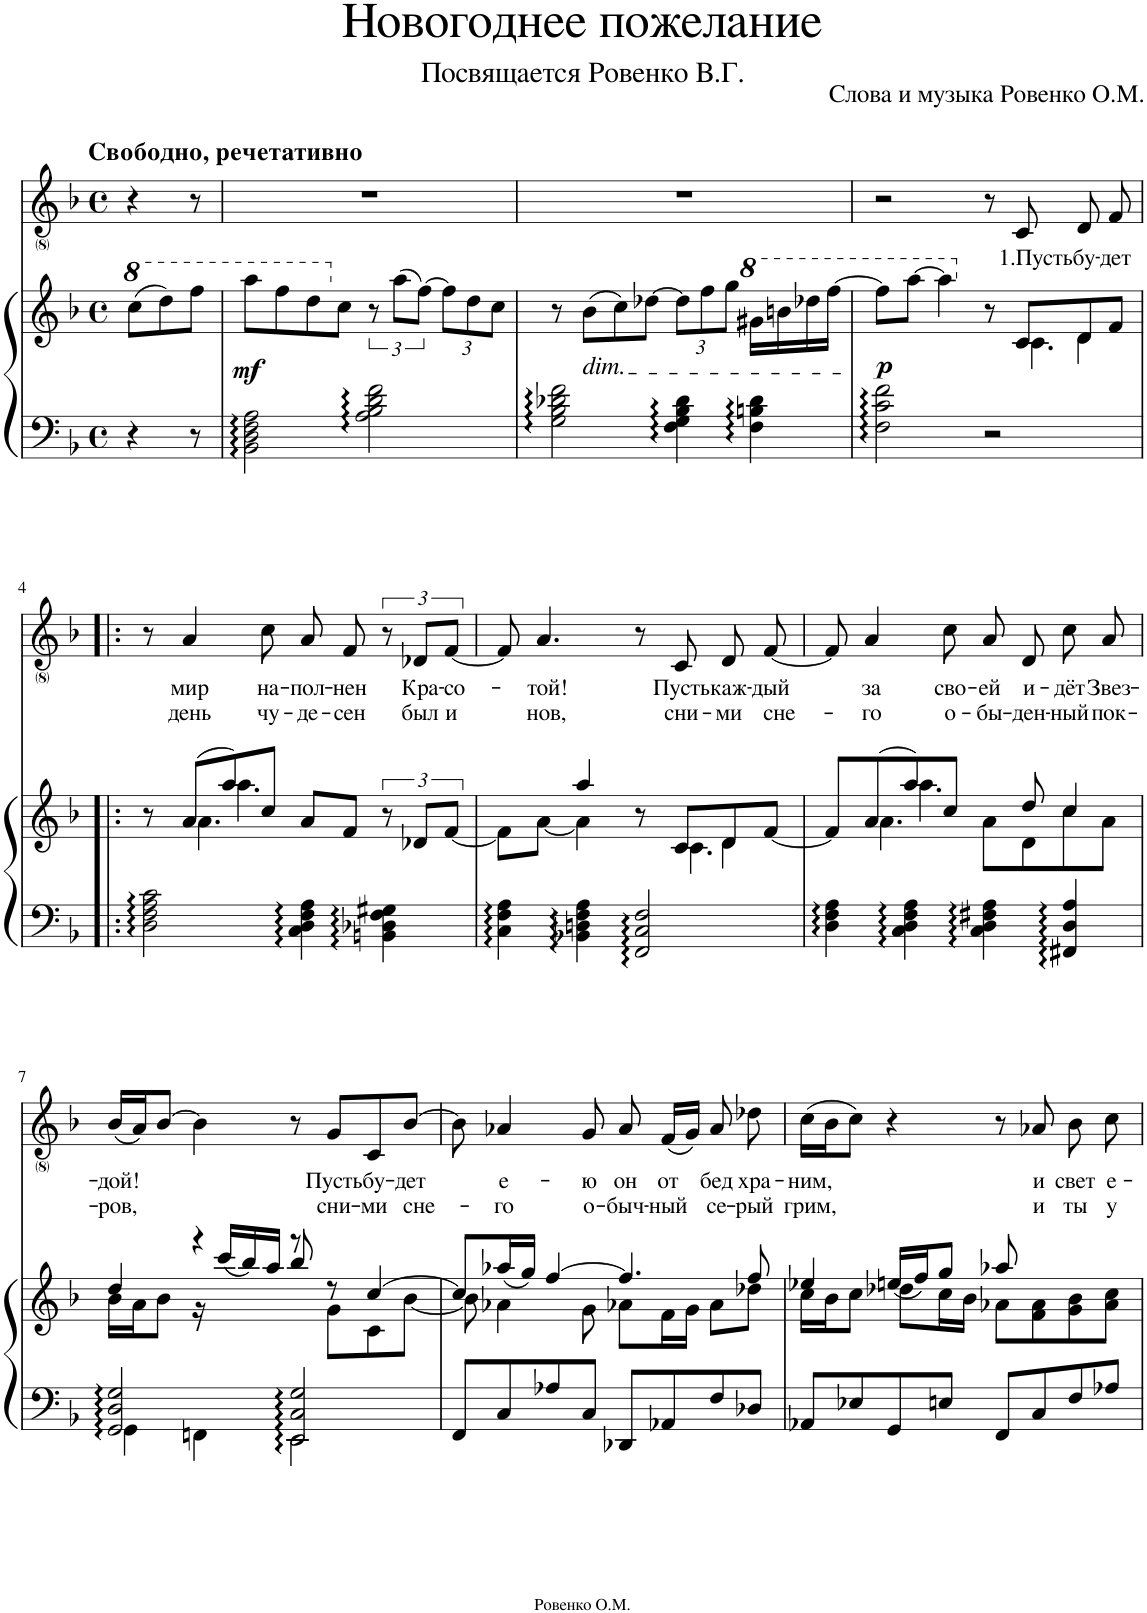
**kern	**kern	**dynam	**kern	**text	**text
*part2	*part2	*part2	*part1	*part1	*part1
*staff3	*staff2	*staff2/3	*staff1	*staff1	*staff1
*I"Piano	*	*	*I"Voice	*	*
*I'Pno	*	*	*	*	*
*clefF4	*clefG2	*	*clefG2	*	*
*k[b-]	*k[b-]	*	*k[b-]	*	*
*M4/4	*M4/4	*	*M4/4	*	*
*met(c)	*met(c)	*	*met(c)	*	*
*	*8va	*	*	*	*
=	=	=	=	=	=
!	!	!	!LO:TX:a:B:t=Свободно, речетативно	!	!
4r	(8ccc\L	.	4r	.	.
.	8ddd\)	.	.	.	.
8r	8fff\J	.	8r	.	.
=1	=1	=1	=1	=1	=1
*	*X8va	*	*	*	*
!	!	!LO:DY:b	!	!	!
2BB-\ 2D\ 2F\ 2A\	8aa\L	mf	1r	.	.
.	8ff\	.	.	.	.
.	8dd\	.	.	.	.
.	8cc\J	.	.	.	.
2A\ 2B-\ 2d\ 2f\	12r	.	.	.	.
.	(12aa\L	.	.	.	.
.	[12ff\J)	.	.	.	.
*	*Xbrackettup	*	*	*	*
.	12ff\L]	.	.	.	.
.	12dd\	.	.	.	.
.	12cc\J	.	.	.	.
=2	=2	=2	=2	=2	=2
2G\ 2B-\ 2d-X\ 2f\	8r	.	1r	.	.
!	!LO:TX:b:i:t=dim.	!	!	!	!
.	(8b-\L	.	.	.	.
.	8cc\)	.	.	.	.
.	[8dd-X\J	.	.	.	.
4F\ 4G\ 4B-\ 4d-\	12dd-\L]	.	.	.	.
.	12ff\	.	.	.	.
.	12gg\J	.	.	.	.
*	*8va	*	*	*	*
4F\ 4Bn\ 4d-\	16gg#X\LL	.	.	.	.
.	16bbn\	.	.	.	.
.	16ddd-X\	.	.	.	.
.	[16fff\JJ	.	.	.	.
=3	=3	=3	=3	=3	=3
*	*X8va	*	*	*	*
*	*^	*	*	*	*
*	*	*^	*	*	*	*
!	!	!	!	!LO:DY:b	!	!	!
2F\ 2c\ 2f\	8ff\L]	2.ryy	8ryy	p	2r	.	.
*	*	*v	*v	*	*	*	*
.	[8aa\J	.	.	.	.	.
.	4aa\]	.	.	.	.	.
2r	8r	.	.	8r	.	.
*	*	*^	*	*	*	*
!	!	!	!	!	!	!LO:LY:b	!
.	8c/L	.	4.c\	.	8c/	1.Пусть	.
!	!	!	!	!	!	!LO:LY:b	!
.	8d/	4d\	.	.	8d/	бу-	.
!	!	!	!	!	!	!LO:LY:b	!
.	8f/J	.	.	.	8f/	-дет	.
!!LO:LB:g=z
=4!|:	=4!|:	=4!|:	=4!|:	=4!|:	=4!|:	=4!|:	=4!|:
2D\ 2F\ 2A\ 2c\	8r	8ryy	4ryy	.	8r	.	.
!	!	!	!	!	!	!LO:LY:b	!LO:LY:b
.	(8a/L	4.a\	.	.	4a/	мир	день
.	8aa/)	.	4.aa\	.	.	.	.
!	!	!	!	!	!	!LO:LY:b	!LO:LY:b
.	8cc/J	.	.	.	8cc\	на-	чу-
!	!	!	!	!	!	!LO:LY:b	!LO:LY:b
4C\ 4D\ 4F\ 4A\	8a/L	2ryy	.	.	8a/	-пол-	-де-
!	!	!	!	!	!	!LO:LY:b	!LO:LY:b
.	8f/J	.	4.ryy	.	8f/	-нен	-сен
*	*brackettup	*	*	*	*	*	*
4BBn\ 4D-X\ 4F\ 4G#X\	12r	.	.	.	12r	.	.
!	!	!	!	!	!	!LO:LY:b	!LO:LY:b
.	12d-X/L	.	.	.	12d-X/L	Кра-	был
!	!	!	!	!	!	!LO:LY:b	!LO:LY:b
.	[<12f/J	.	.	.	[12f/J	-со-	и
=5	=5	=5	=5	=5	=5	=5	=5
4C\ 4F\ 4A\	8f\L]	4ryy	2.ryy	.	8f/]	.	.
!	!	!	!	!	!	!LO:LY:b	!LO:LY:b
.	[8a\J	.	.	.	4.a/	-той!	нов,
4BB-X\ 4Dn\ 4F\ 4A\	4a\]	4aa/	.	.	.	.	.
2FF/ 2C/ 2F/	8r	8ryy	.	.	8r	.	.
!	!	!	!	!	!	!LO:LY:b	!LO:LY:b
.	8c/L	4.c\	.	.	8c/	Пусть	сни-
!	!	!	!	!	!	!LO:LY:b	!LO:LY:b
.	8d/	.	4d\	.	8d/	каж-	-ми
!	!	!	!	!	!	!LO:LY:b	!LO:LY:b
.	[<8f/J	.	.	.	[8f/	-дый	сне-
=6	=6	=6	=6	=6	=6	=6	=6
4D\ 4F\ 4A\	8f/L]	8ryy	4ryy	.	8f/]	.	.
!	!	!	!	!	!	!LO:LY:b	!LO:LY:b
.	(8a/	4.a\	.	.	4a/	-за	го
4C\ 4D\ 4F\ 4A\	8aa/)	.	4.aa\	.	.	.	.
!	!	!	!	!	!	!LO:LY:b	!LO:LY:b
.	8cc/J	.	.	.	8cc\	сво-	о-
!	!	!	!	!	!	!LO:LY:b	!LO:LY:b
4C\ 4D\ 4F#X\ 4A\	8a\L	2ryy	.	.	8a/	-ей	-бы-
!	!	!	!	!	!	!LO:LY:b	!LO:LY:b
.	8d\	.	8dd/	.	8d/	и-	-ден-
!	!	!	!	!	!	!LO:LY:b	!LO:LY:b
4FF#X/ 4D/ 4A/	8cc\	.	4cc/	.	8cc\	-дёт	-ный
!	!	!	!	!	!	!LO:LY:b	!LO:LY:b
.	8a\J	.	.	.	8a/	Звез-	пок-
*	*	*v	*v	*	*	*	*
!!LO:LB:g=z
=7	=7	=7	=7	=7	=7	=7
*^	*	*	*	*	*	*
!	!	!	!	!	!	!LO:LY:b	!LO:LY:b
4GG\	2GG/ 2D/ 2G/	16b-\LL	4dd/	.	(16b-/LL	-дой!	-ров,
.	.	16a\J	.	.	16a/J)	.	.
.	.	8b-\J	.	.	[8b-/J	.	.
4FFn\	.	4r	16r	.	4b-\]	.	.
.	.	.	(16ccc/LL	.	.	.	.
.	.	.	16bb-/)	.	.	.	.
.	.	.	16aa/JJ	.	.	.	.
2EE\	2EE/ 2C/ 2G/	8r	8bb-/	.	8r	.	.
!	!	!	!	!	!	!LO:LY:b	!LO:LY:b
.	.	8g\L	8r	.	8g/L	Пусть	сни-
!	!	!	!	!	!	!LO:LY:b	!LO:LY:b
.	.	8c\	[4cc/	.	8c/	бу-	-ми
!	!	!	!	!	!	!LO:LY:b	!LO:LY:b
.	.	[8b-\J	.	.	[8b-/J	-дет	сне-
*v	*v	*	*	*	*	*	*
=8	=8	=8	=8	=8	=8	=8
8FF/L	8b-\]	8cc/L]	.	8b-\]	.	.
!	!	!	!	!	!LO:LY:b	!LO:LY:b
8C/	4a-X\	(16aa-X/L	.	4a-X/	е-	-го
.	.	16gg/JJ)	.	.	.	.
8A-X/	.	[4ff/	.	.	.	.
!	!	!	!	!	!LO:LY:b	!LO:LY:b
8C/J	8g\	.	.	8g/	-ю	о-
!	!	!	!	!	!LO:LY:b	!LO:LY:b
8DD-X/L	8a-X\L	4.ff/]	.	8a-/	он	-быч-
!	!	!	!	!	!LO:LY:b	!LO:LY:b
8AA-X/	16f\L	.	.	(16f/LL	от	-ный
.	16g\JJ	.	.	16g/JJ)	.	.
!	!	!	!	!	!LO:LY:b	!LO:LY:b
8F/	8a-\L	.	.	8a-/	бед	се-
!	!	!	!	!	!LO:LY:b	!LO:LY:b
8D-X/J	8dd-X\J	8ff/	.	8dd-X\	хра-	-рый
=9	=9	=9	=9	=9	=9	=9
!	!	!	!	!	!LO:LY:b	!LO:LY:b
8AA-X/L	16cc\LL	4ee-X/	.	(16cc\LL	-ним,	грим,
.	16b-\J	.	.	16b-\J	.	.
8E-X/	8cc\J	.	.	8cc\J)	.	.
8GG/	8dd-X\L	(16een/LL	.	4r	.	.
.	.	16ff/J)	.	.	.	.
8En/J	16cc\L	8gg/J	.	.	.	.
.	16b-\JJ	.	.	.	.	.
8FF/L	8a-X\L	8aa-X/	.	8r	.	.
!	!	!	!	!	!LO:LY:b	!LO:LY:b
8C/	8f\ 8a-\	4.ryy	.	8a-X/	и	и
!	!	!	!	!	!LO:LY:b	!LO:LY:b
8F/	8g\ 8b-\	.	.	8b-\	свет	ты
!	!	!	!	!	!LO:LY:b	!LO:LY:b
8A-X/J	8a-\ 8cc\J	.	.	8cc\	е-	у
*	*v	*v	*	*	*	*
=	=	=	=	=	=
*-	*-	*-	*-	*-	*-
